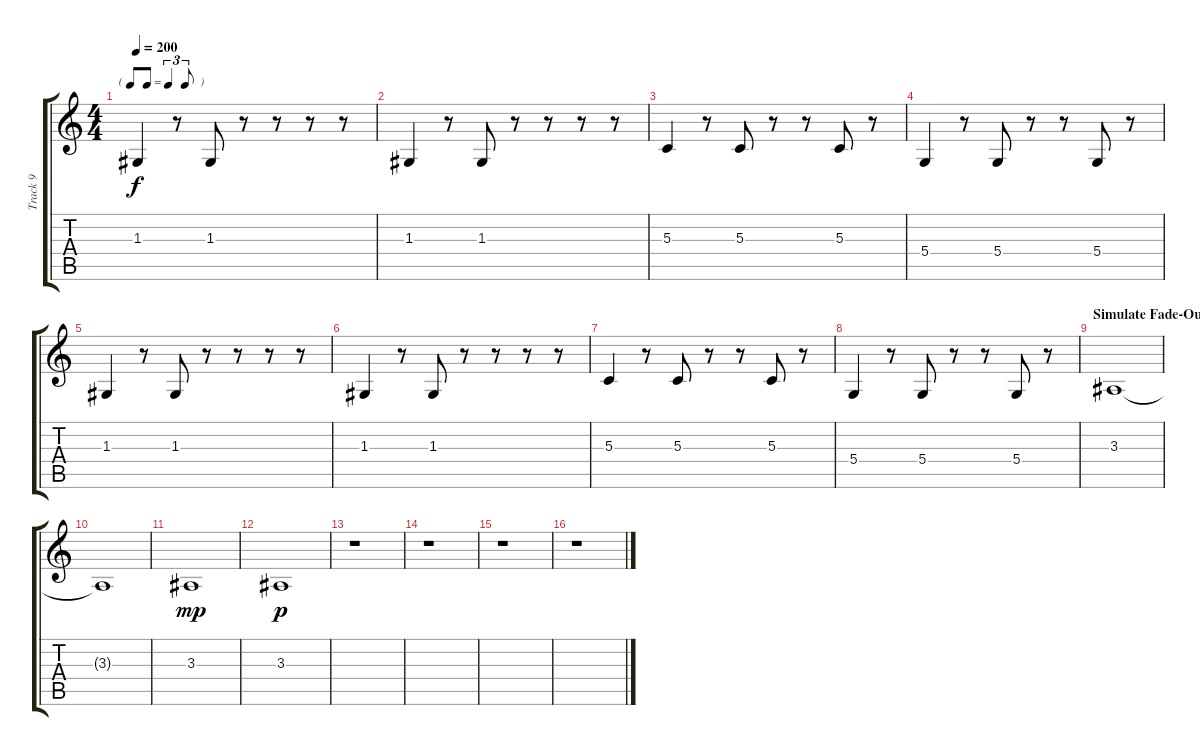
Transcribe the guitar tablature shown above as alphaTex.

\track ("Track 9" "Track 9") {instrument altosax}
\staff {score tabs}
\tuning (E4 B3 G3 D3 A2 E2) {hide}
\ts (4 4)
\tf triplet8th
\tempo 200
\clef g2
\ks c
1.3.4{dy f} r.8 1.3.8 r.8 r.8 r.8 r.8 |
1.3.4 r.8 1.3.8 r.8 r.8 r.8 r.8 |
5.3.4 r.8 5.3.8 r.8 r.8 5.3.8 r.8 |
5.4.4 r.8 5.4.8 r.8 r.8 5.4.8 r.8 |
1.3.4 r.8 1.3.8 r.8 r.8 r.8 r.8 |
1.3.4 r.8 1.3.8 r.8 r.8 r.8 r.8 |
5.3.4 r.8 5.3.8 r.8 r.8 5.3.8 r.8 |
5.4.4 r.8 5.4.8 r.8 r.8 5.4.8 r.8 |
\section ("" "Simulate Fade-Out")
3.3.1 |
3.3{t}.1 |
3.3.1{dy mp} |
3.3.1{dy p} |
r.1 |
r.1 |
r.1 |
r.1
